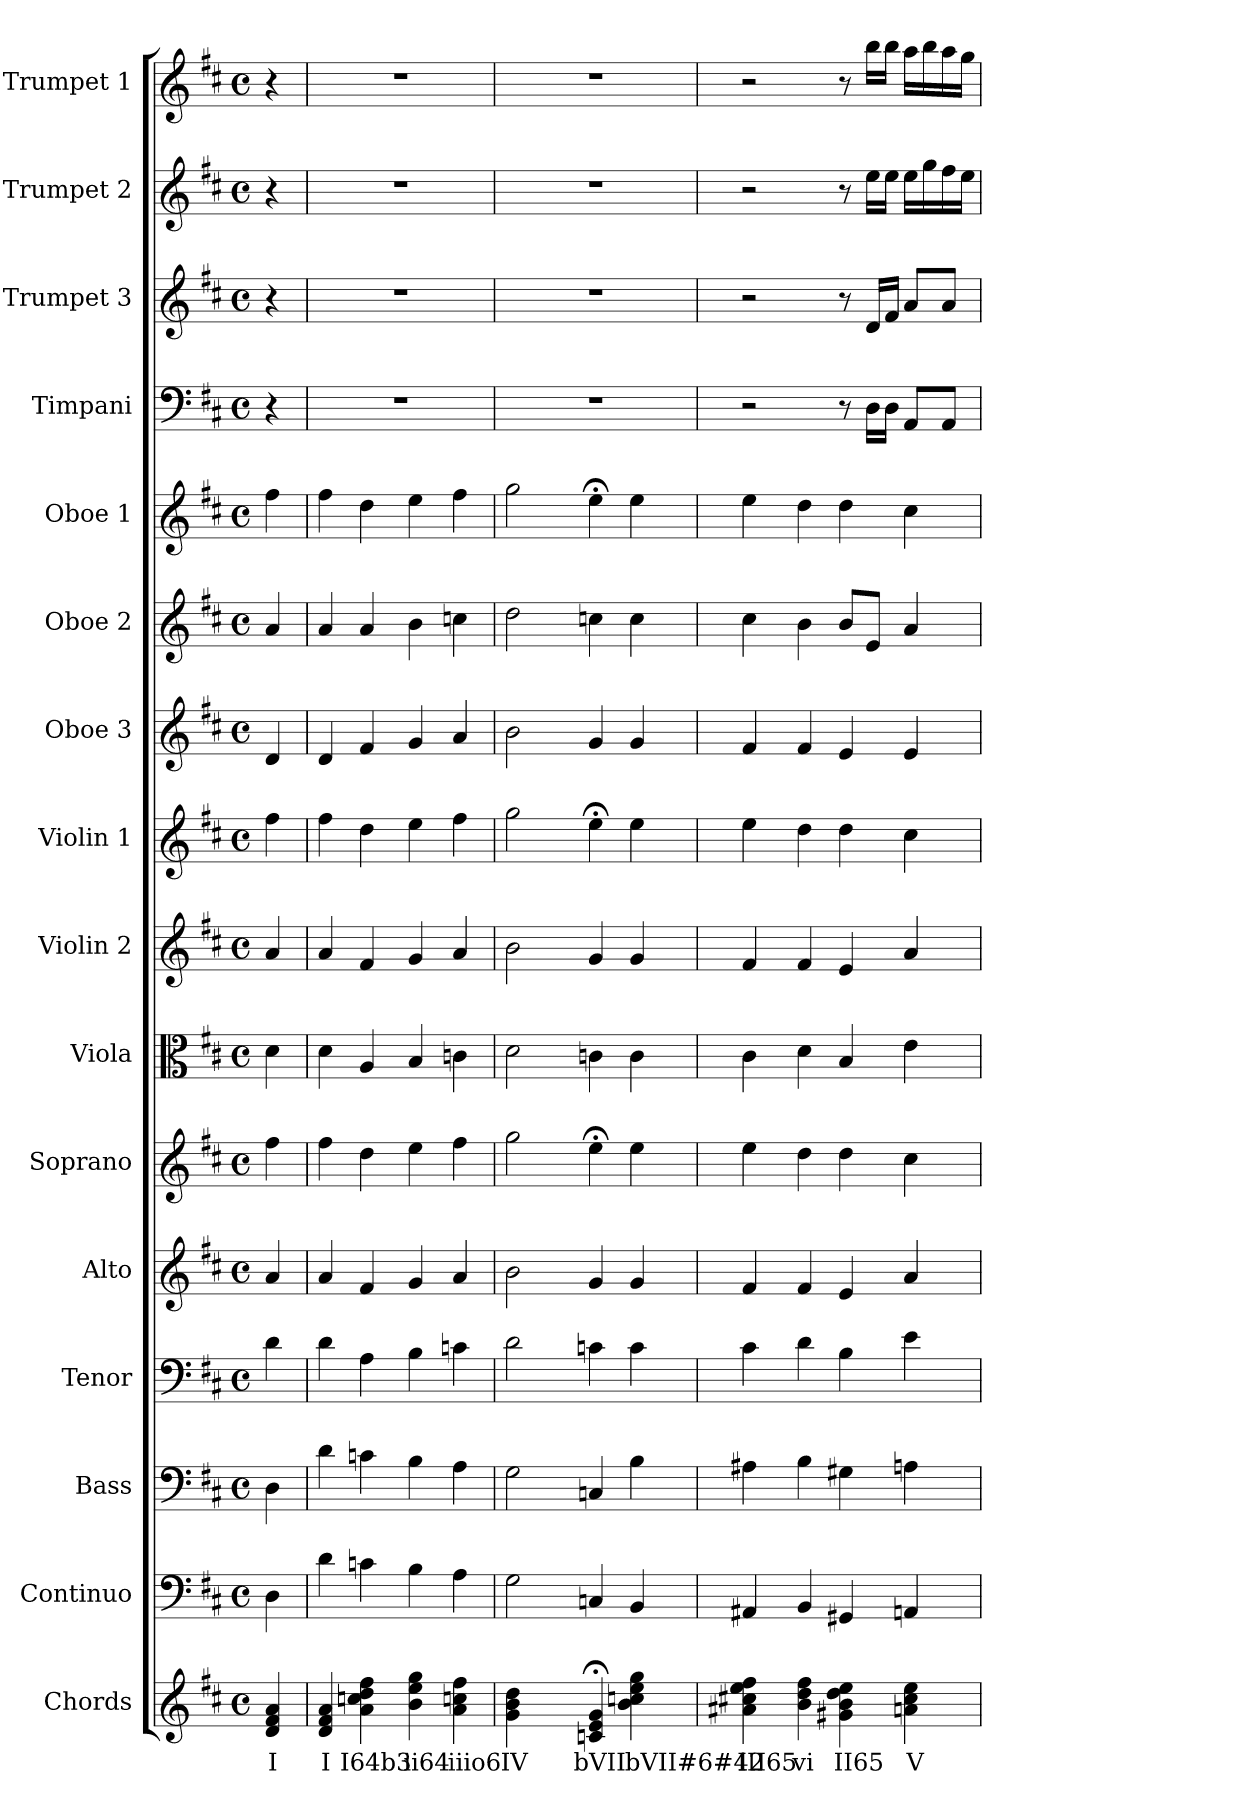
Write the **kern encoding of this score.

**kern	**text	**kern	**kern	**kern	**kern	**kern	**kern	**kern	**kern	**kern	**kern	**kern	**kern	**kern	**kern	**kern
*part16	*part16	*part15	*part14	*part13	*part12	*part11	*part10	*part9	*part8	*part7	*part6	*part5	*part4	*part3	*part2	*part1
*staff16	*staff16	*staff15	*staff14	*staff13	*staff12	*staff11	*staff10	*staff9	*staff8	*staff7	*staff6	*staff5	*staff4	*staff3	*staff2	*staff1
*I"Chords	*	*I"Continuo	*I"Bass	*I"Tenor	*I"Alto	*I"Soprano	*I"Viola	*I"Violin 2	*I"Violin 1	*I"Oboe 3	*I"Oboe 2	*I"Oboe 1	*I"Timpani	*I"Trumpet 3	*I"Trumpet 2	*I"Trumpet 1
*I'Chords	*	*I'Cont	*I'B.	*I'T.	*I'A.	*I'S.	*I'Vla	*I'Vn 2	*I'Vn 1	*I'Ob 3	*I'Ob 2	*I'Ob 1	*I'Timp	*I'Tr 3	*I'Tr 2	*I'Tr 1
*clefG2	*	*clefF4	*clefF4	*clefF4	*clefG2	*clefG2	*clefC3	*clefG2	*clefG2	*clefG2	*clefG2	*clefG2	*clefF4	*clefG2	*clefG2	*clefG2
*k[f#c#]	*	*k[f#c#]	*k[f#c#]	*k[f#c#]	*k[f#c#]	*k[f#c#]	*k[f#c#]	*k[f#c#]	*k[f#c#]	*k[f#c#]	*k[f#c#]	*k[f#c#]	*k[f#c#]	*k[f#c#]	*k[f#c#]	*k[f#c#]
*D:	*	*D:	*D:	*D:	*D:	*D:	*D:	*D:	*D:	*D:	*D:	*D:	*D:	*D:	*D:	*D:
*M4/4	*	*M4/4	*M4/4	*M4/4	*M4/4	*M4/4	*M4/4	*M4/4	*M4/4	*M4/4	*M4/4	*M4/4	*M4/4	*M4/4	*M4/4	*M4/4
*met(c)	*	*met(c)	*met(c)	*met(c)	*met(c)	*met(c)	*met(c)	*met(c)	*met(c)	*met(c)	*met(c)	*met(c)	*met(c)	*met(c)	*met(c)	*met(c)
=	=	=	=	=	=	=	=	=	=	=	=	=	=	=	=	=
4di 4f#i 4ai	I	4D\	4D\	4d\	4a/	4ff#\	4d\	4a/	4ff#\	4d/	4a/	4ff#\	4r	4r	4r	4r
=1	=1	=1	=1	=1	=1	=1	=1	=1	=1	=1	=1	=1	=1	=1	=1	=1
4di 4f#i 4ai	I	4d\	4d\	4d\	4a/	4ff#\	4d\	4a/	4ff#\	4d/	4a/	4ff#\	1r	1r	1r	1r
4ai 4ccni 4ddi 4ff#i	I64b3	4cn\	4cn\	4A\	4f#/	4dd\	4A/	4f#/	4dd\	4f#/	4a/	4dd\	.	.	.	.
4bi 4eei 4ggi	ii64	4B\	4B\	4B\	4g/	4ee\	4B/	4g/	4ee\	4g/	4b\	4ee\	.	.	.	.
4ai 4ccni 4ff#i	iiio6	4A\	4A\	4cn\	4a/	4ff#\	4cn\	4a/	4ff#\	4a/	4ccn\	4ff#\	.	.	.	.
=2	=2	=2	=2	=2	=2	=2	=2	=2	=2	=2	=2	=2	=2	=2	=2	=2
4gi 4bi 4ddi	IV	2G\	2G\	2d\	2b\	2gg\	2d\	2b\	2gg\	2b\	2dd\	2gg\	1r	1r	1r	1r
4ryy	.	.	.	.	.	.	.	.	.	.	.	.	.	.	.	.
4cni;< 4ei;< 4gi;<	bVII	4Cn/	4Cn/	4cn\	4g/	4ee;<\	4cn\	4g/	4ee;<\	4g/	4ccn\	4ee;<\	.	.	.	.
4bi 4ccni 4eei 4ggi	bVII#6#42	4BB/	4B\	4c\	4g/	4ee\	4c\	4g/	4ee\	4g/	4cc\	4ee\	.	.	.	.
=3	=3	=3	=3	=3	=3	=3	=3	=3	=3	=3	=3	=3	=3	=3	=3	=3
4a#Xi 4cc#Xi 4eei 4ff#i	III65	4AA#X/	4A#X\	4c#\	4f#/	4ee\	4c#\	4f#/	4ee\	4f#/	4cc#\	4ee\	2r	2r	2r	2r
4bi 4ddi 4ff#i	vi	4BB/	4B\	4d\	4f#/	4dd\	4d\	4f#/	4dd\	4f#/	4b\	4dd\	.	.	.	.
4g#Xi 4bi 4ddi 4eei	II65	4GG#X/	4G#X\	4B\	4e/	4dd\	4B/	4e/	4dd\	4e/	8b/L	4dd\	8r	8r	8r	8r
.	.	.	.	.	.	.	.	.	.	.	8e/J	.	16D\LL	16d/LL	16ee\LL	16bb\LL
.	.	.	.	.	.	.	.	.	.	.	.	.	16D\JJ	16f#/JJ	16ee\JJ	16bb\JJ
4ani 4cc#i 4eei	V	4AAn/	4An\	4e\	4a/	4cc#\	4e\	4a/	4cc#\	4e/	4a/	4cc#\	8AA/L	8a/L	16ee\LL	16aa\LL
.	.	.	.	.	.	.	.	.	.	.	.	.	.	.	16gg\	16bb\
.	.	.	.	.	.	.	.	.	.	.	.	.	8AA/J	8a/J	16ff#\	16aa\
.	.	.	.	.	.	.	.	.	.	.	.	.	.	.	16ee\JJ	16gg\JJ
=	=	=	=	=	=	=	=	=	=	=	=	=	=	=	=	=
*-	*-	*-	*-	*-	*-	*-	*-	*-	*-	*-	*-	*-	*-	*-	*-	*-
